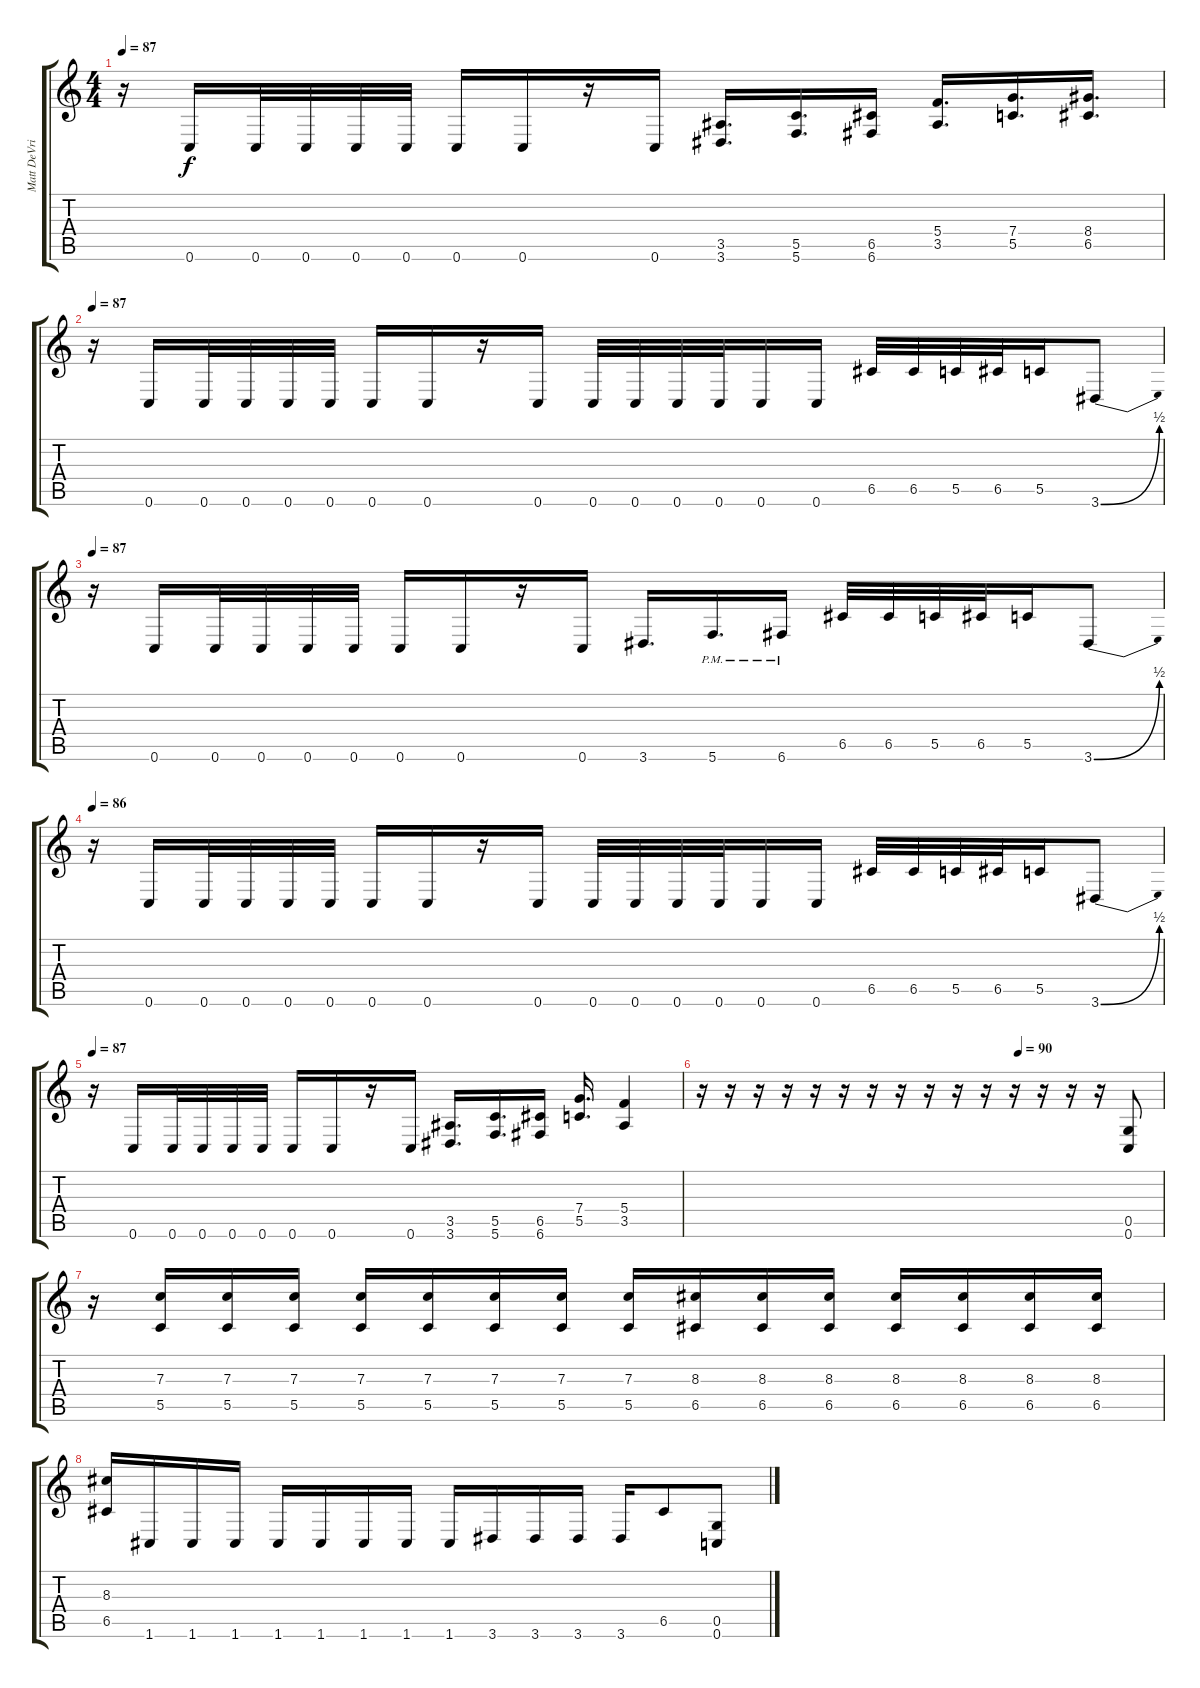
\track ("Matt DeVries" "Matt DeVri") {instrument distortionguitar}
\staff {score tabs}
\tuning (D4 A3 F3 C3 G2 C2) {hide}
\ts (4 4)
\tempo 86
\tempo 87
\clef g2
\ks c
r.16{dy f} 0.6.16 0.6.32 0.6.32 0.6.32 0.6.32 0.6.16 0.6.16 r.16 0.6.16 (3.5 3.6).16{d} (5.5 5.6).16{d} (6.5 6.6).16 (5.4 3.5).16{d} (7.4 5.5).16{d} (8.4 6.5).16{d} |
\tempo 86
\tempo 87
r.16 0.6.16 0.6.32 0.6.32 0.6.32 0.6.32 0.6.16 0.6.16 r.16 0.6.16 0.6.32 0.6.32 0.6.32 0.6.32 0.6.16 0.6.16 6.5.32 6.5.32 5.5.32 6.5.32 5.5.16 3.6{be (bend 0 0 60 2)}.8 |
\tempo 86
\tempo 87
r.16 0.6.16 0.6.32 0.6.32 0.6.32 0.6.32 0.6.16 0.6.16 r.16 0.6.16 3.6.16{d} 5.6{pm}.16{d} 6.6{pm}.16 6.5.32 6.5.32 5.5.32 6.5.32 5.5.16 3.6{be (bend 0 0 60 2)}.8 |
\tempo 86
r.16 0.6.16 0.6.32 0.6.32 0.6.32 0.6.32 0.6.16 0.6.16 r.16 0.6.16 0.6.32 0.6.32 0.6.32 0.6.32 0.6.16 0.6.16 6.5.32 6.5.32 5.5.32 6.5.32 5.5.16 3.6{be (bend 0 0 60 2)}.8 |
\tempo 86
\tempo 87
r.16 0.6.16 0.6.32 0.6.32 0.6.32 0.6.32 0.6.16 0.6.16 r.16 0.6.16 (3.5 3.6).16{d} (5.5 5.6).16{d} (6.5 6.6).16 (7.4 5.5).16{d} (5.4 3.5).4 |
\tempo (90 0.6875)
r.16 r.16 r.16 r.16 r.16 r.16 r.16 r.16 r.16 r.16 r.16 r.16 r.16 r.16 r.16 (0.5 0.6).8 |
r.16 (7.3 5.5).16 (7.3 5.5).16 (7.3 5.5).16 (7.3 5.5).16 (7.3 5.5).16 (7.3 5.5).16 (7.3 5.5).16 (7.3 5.5).16 (8.3 6.5).16 (8.3 6.5).16 (8.3 6.5).16 (8.3 6.5).16 (8.3 6.5).16 (8.3 6.5).16 (8.3 6.5).16 |
(8.3 6.5).16 1.6.16 1.6.16 1.6.16 1.6.16 1.6.16 1.6.16 1.6.16 1.6.16 3.6.16 3.6.16 3.6.16 3.6.16 6.5.8 (0.5 0.6).8
